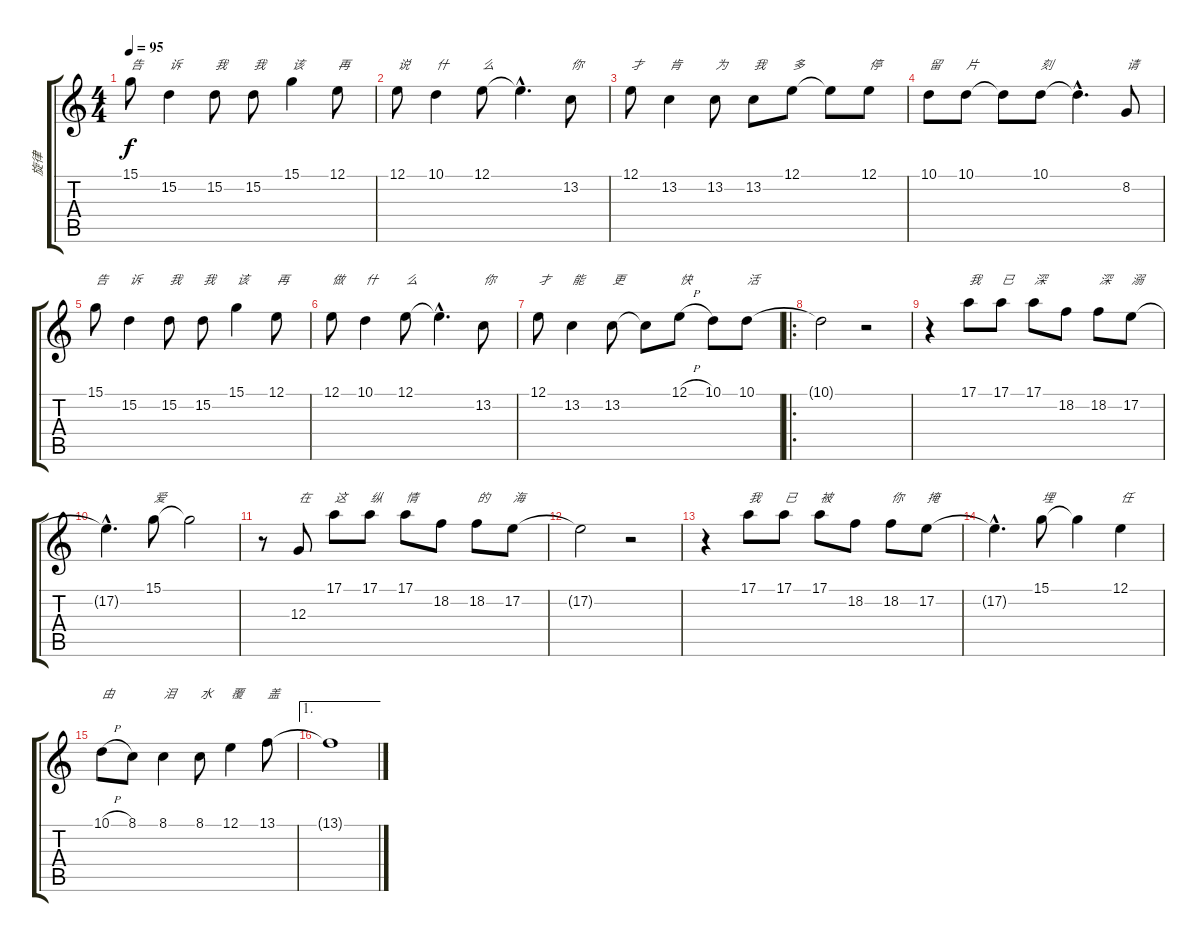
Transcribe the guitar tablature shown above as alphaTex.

\track ("旋律" "旋律") {instrument flute}
\staff {score tabs}
\tuning (E4 B3 G3 D3 A2 E2) {hide}
\ts (4 4)
\tempo 95
\clef g2
\ks c
15.1.8{txt "告" dy f} 15.2.4{txt "诉"} 15.2.8{txt "我"} 15.2.8{txt "我"} 15.1.4{txt "该"} 12.1.8{txt "再"} |
12.1.8{txt "说"} 10.1.4{txt "什"} 12.1.8{txt "么"} 12.1{hac t}.4{d} 13.2.8{txt "你"} |
12.1.8{txt "才"} 13.2.4{txt "肯"} 13.2.8{txt "为"} 13.2.8{txt "我"} 12.1.8{txt "多"} 12.1{t}.8 12.1.8{txt "停"} |
10.1.8{txt "留"} 10.1.8{txt "片"} 10.1{t}.8 10.1.8{txt "刻"} 10.1{hac t}.4{d} 8.2.8{txt "请"} |
15.1.8{txt "告"} 15.2.4{txt "诉"} 15.2.8{txt "我"} 15.2.8{txt "我"} 15.1.4{txt "该"} 12.1.8{txt "再"} |
12.1.8{txt "做"} 10.1.4{txt "什"} 12.1.8{txt "么"} 12.1{hac t}.4{d} 13.2.8{txt "你"} |
12.1.8{txt "才"} 13.2.4{txt "能"} 13.2.8{txt "更"} 13.2{t}.8 12.1{h}.8{txt "快"} 10.1.8 10.1.8{txt "活"} |
\ro
10.1{t}.2 r.2 |
r.4 17.1.8{txt "我"} 17.1.8{txt "已"} 17.1.8{txt "深"} 18.2.8 18.2.8{txt "深"} 17.2.8{txt "溺"} |
17.2{hac t}.4{d} 15.1.8{txt "爱"} 15.1{t}.2 |
r.8 12.3.8{txt "在"} 17.1.8{txt "这"} 17.1.8{txt "纵"} 17.1.8{txt "情"} 18.2.8 18.2.8{txt "的"} 17.2.8{txt "海"} |
17.2{t}.2 r.2 |
r.4 17.1.8{txt "我"} 17.1.8{txt "已"} 17.1.8{txt "被"} 18.2.8 18.2.8{txt "你"} 17.2.8{txt "掩"} |
17.2{hac t}.4{d} 15.1.8{txt "埋"} 15.1{t}.4 12.1.4{txt "任"} |
10.1{h}.8{txt "由"} 8.1.8 8.1.4{txt "泪"} 8.1.8{txt "水"} 12.1.4{txt "覆"} 13.1.8{txt "盖"} |
\ae 1
13.1{t}.1
